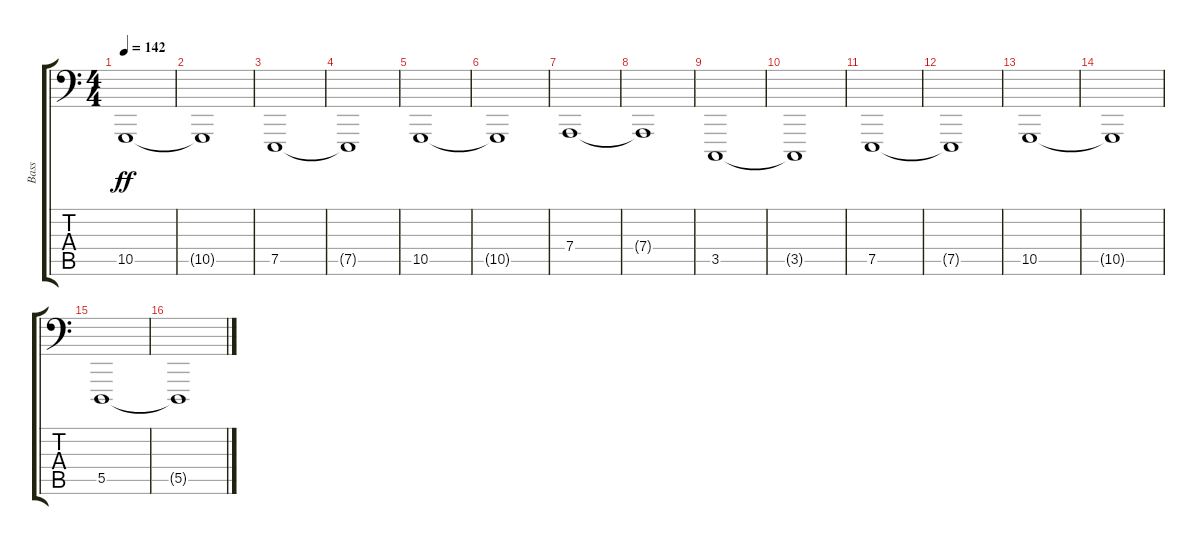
\track ("Bass" "Bass") {instrument stringensemble1}
\staff {score tabs}
\tuning (E2 B1 G1 D1 A0 E0) {hide}
\ts (4 4)
\tempo 142
\clef f4
\ks c
10.5.1{dy ff} |
10.5{t}.1 |
7.5.1 |
7.5{t}.1 |
10.5.1 |
10.5{t}.1 |
7.4.1 |
7.4{t}.1 |
3.5.1 |
3.5{t}.1 |
7.5.1 |
7.5{t}.1 |
10.5.1 |
10.5{t}.1 |
5.5.1 |
5.5{t}.1
